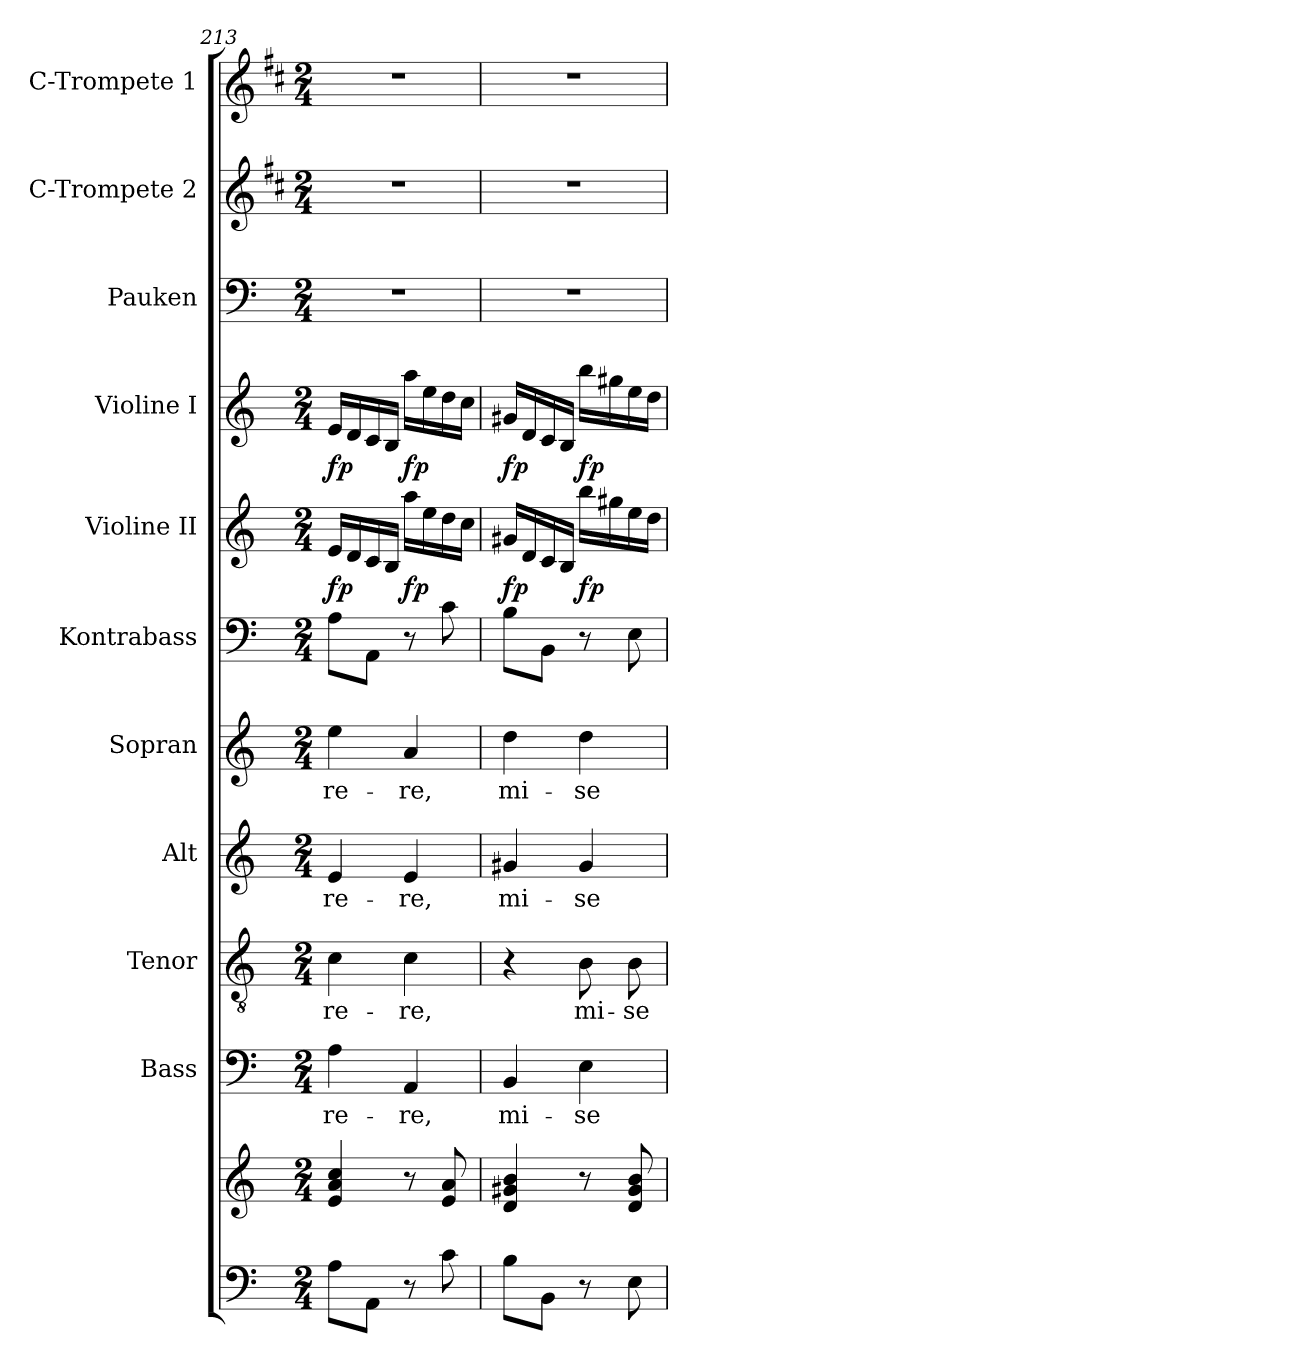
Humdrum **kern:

**kern	**kern	**kern	**text	**kern	**text	**kern	**text	**kern	**text	**kern	**kern	**dynam	**kern	**dynam	**kern	**kern	**kern
*part11	*part11	*part10	*part10	*part9	*part9	*part8	*part8	*part7	*part7	*part6	*part5	*part5	*part4	*part4	*part3	*part2	*part1
*staff12	*staff11	*staff10	*staff10	*staff9	*staff9	*staff8	*staff8	*staff7	*staff7	*staff6	*staff5	*staff5	*staff4	*staff4	*staff3	*staff2	*staff1
*	*	*I"Bass	*	*I"Tenor	*	*I"Alt	*	*I"Sopran	*	*I"Kontrabass	*I"Violine II	*	*I"Violine I	*	*I"Pauken	*I"C-Trompete 2	*I"C-Trompete 1
*	*	*I'B.	*	*I'T.	*	*I'A.	*	*I'S.	*	*I'Kb.	*I'Vl. II	*	*I'Vl. I	*	*I'Pk.	*I'C Trp. 2	*I'C Trp. 1
*clefF4	*clefG2	*clefF4	*	*clefGv2	*	*clefG2	*	*clefG2	*	*clefF4	*clefG2	*	*clefG2	*	*clefF4	*clefG2	*clefG2
*	*	*	*	*	*	*	*	*	*	*ITrd7c12	*	*	*	*	*	*ITrd1c2	*ITrd1c2
*k[]	*k[]	*k[]	*	*k[]	*	*k[]	*	*k[]	*	*k[]	*k[]	*	*k[]	*	*k[]	*k[]	*k[]
*C:	*C:	*C:	*	*C:	*	*C:	*	*C:	*	*C:	*C:	*	*C:	*	*C:	*C:	*C:
*M2/4	*M2/4	*M2/4	*	*M2/4	*	*M2/4	*	*M2/4	*	*M2/4	*M2/4	*	*M2/4	*	*M2/4	*M2/4	*M2/4
=213	=213	=213	=213	=213	=213	=213	=213	=213	=213	=213	=213	=213	=213	=213	=213	=213	=213
!	!	!	!LO:LY:b	!	!LO:LY:b	!	!LO:LY:b	!	!LO:LY:b	!	!	!LO:DY:b	!	!LO:DY:b	!	!	!
8A\L	4e/ 4a/ 4cc/	4A\	-re-	4c\	-re-	4e/	-re-	4ee\	-re-	8AA\L	16e/LL	fp	16e/LL	fp	2r	2r	2r
.	.	.	.	.	.	.	.	.	.	.	16d/	.	16d/	.	.	.	.
8AA\J	.	.	.	.	.	.	.	.	.	8AAA\J	16c/	.	16c/	.	.	.	.
.	.	.	.	.	.	.	.	.	.	.	16B/JJ	.	16B/JJ	.	.	.	.
!	!	!	!LO:LY:b	!	!LO:LY:b	!	!LO:LY:b	!	!LO:LY:b	!	!	!LO:DY:b	!	!LO:DY:b	!	!	!
8r	8r	4AA/	-re,	4c\	-re,	4e/	-re,	4a/	-re,	8r	16aa\LL	fp	16aa\LL	fp	.	.	.
.	.	.	.	.	.	.	.	.	.	.	16ee\	.	16ee\	.	.	.	.
8c\	8e/ 8a/	.	.	.	.	.	.	.	.	8C\	16dd\	.	16dd\	.	.	.	.
.	.	.	.	.	.	.	.	.	.	.	16cc\JJ	.	16cc\JJ	.	.	.	.
=214	=214	=214	=214	=214	=214	=214	=214	=214	=214	=214	=214	=214	=214	=214	=214	=214	=214
!	!	!	!LO:LY:b	!	!	!	!LO:LY:b	!	!LO:LY:b	!	!	!LO:DY:b	!	!LO:DY:b	!	!	!
8B\L	4d/ 4g#X/ 4b/	4BB/	mi-	4r	.	4g#X/	mi-	4dd\	mi-	8BB\L	16g#X/LL	fp	16g#X/LL	fp	2r	2r	2r
.	.	.	.	.	.	.	.	.	.	.	16d/	.	16d/	.	.	.	.
8BB\J	.	.	.	.	.	.	.	.	.	8BBB\J	16c/	.	16c/	.	.	.	.
.	.	.	.	.	.	.	.	.	.	.	16B/JJ	.	16B/JJ	.	.	.	.
!	!	!	!LO:LY:b	!	!LO:LY:b	!	!LO:LY:b	!	!LO:LY:b	!	!	!LO:DY:b	!	!LO:DY:b	!	!	!
8r	8r	4E\	-se-	8B\	mi-	4g#/	-se-	4dd\	-se-	8r	16bb\LL	fp	16bb\LL	fp	.	.	.
.	.	.	.	.	.	.	.	.	.	.	16gg#X\	.	16gg#X\	.	.	.	.
!	!	!	!	!	!LO:LY:b	!	!	!	!	!	!	!	!	!	!	!	!
8E\	8d/ 8g#/ 8b/	.	.	8B\	-se-	.	.	.	.	8EE\	16ee\	.	16ee\	.	.	.	.
.	.	.	.	.	.	.	.	.	.	.	16dd\JJ	.	16dd\JJ	.	.	.	.
=	=	=	=	=	=	=	=	=	=	=	=	=	=	=	=	=	=
*-	*-	*-	*-	*-	*-	*-	*-	*-	*-	*-	*-	*-	*-	*-	*-	*-	*-
